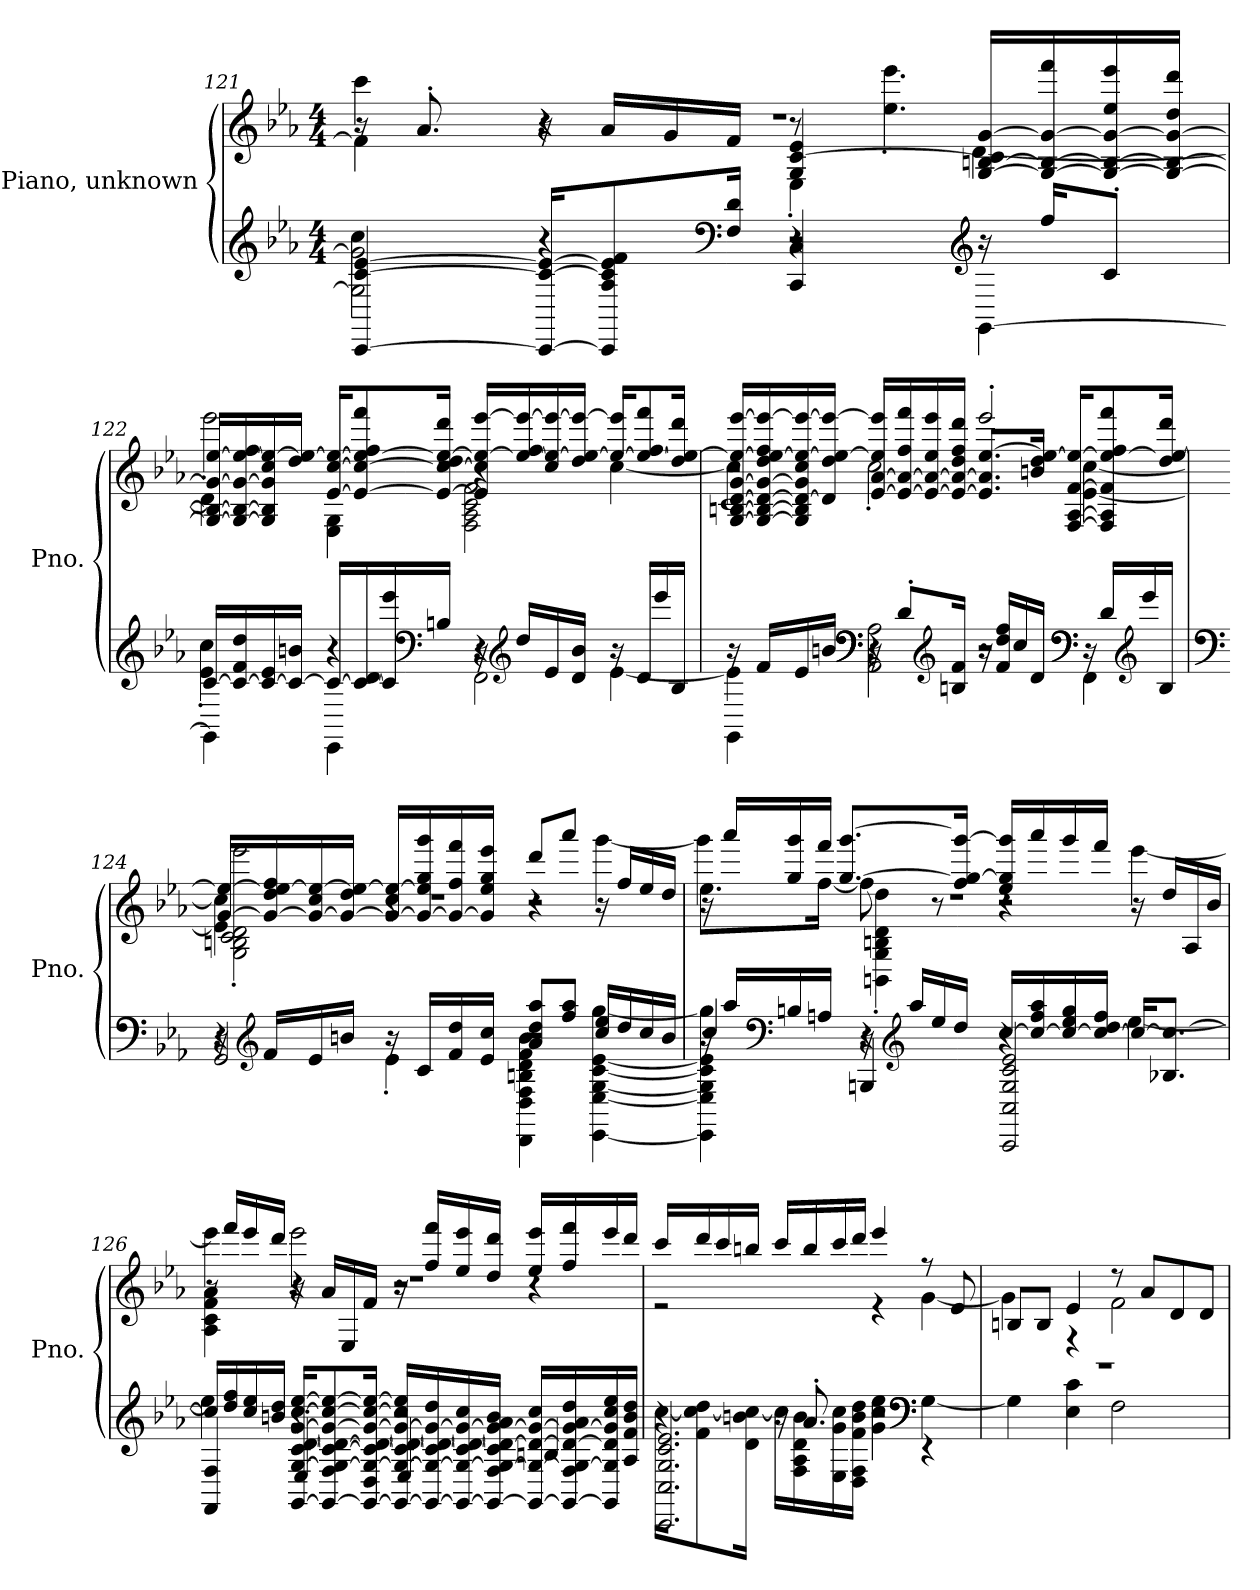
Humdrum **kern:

**kern	**kern
*part1	*part1
*staff2	*staff1
*I"Piano, unknown	*
*I'Pno.	*
!!LO:LB:g=z
*clefG2	*clefG2
*k[b-e-a-]	*k[b-e-a-]
*M4/4	*M4/4
=121	=121
*^	*^
*	*^	*	*^
*	*	*	*	*	*^
[4CC/ [4c/ [4e-/	4cc\	2G\] 2g\]	1r	4ccc\	16r	4f\]
.	.	.	.	.	8.a-'/	.
16CC/_ 16c/_ 16e-/_KL	4r	.	.	4r	16r	4r
8CC/] 8A-/ 8c/] 8e-/] 8f/	.	.	.	.	16a-/LL	.
.	.	.	.	.	16g/	.
*clefF4	*	*	*	*	*	*
16F/ 16d/Jk	.	.	.	.	16f/JJ	.
4CC/ 4C/	2r	4r	.	8r	4G/ [4c/ 4e-/	4E-'\
.	.	.	.	4.ee-\' 4.eee-\'	.	.
*clefG2	*	*	*	*	*	*
16r	.	[4GG\	.	.	[16G/ [16Bn/ 16c/] [16g/LL	[4d\
16ff/KL	.	.	.	.	16G/_ 16B/_ 16g/_ 16fff/	.
8c'/J	.	.	.	.	16G/_ 16B/_ 16g/_ 16ee-/ 16eee-/	.
.	.	.	.	.	16G/_ 16B/_ 16g/_ 16dd/ 16ddd/JJ	.
!!LO:LB:g=z	!!	!!	!!
=122	=122	=122	=122	=122	=122	=122
[16c/LL	4e-\' 4cc\'	4GG\]	1r	2eee-'\	16G/_ 16B/_ 16g/_ [16ee-/LL	4d\]
16c/_ 16f/ 16dd/	.	.	.	.	16G/_ 16B/_ 16g/_ 16ee-/_ 16ff/	.
16c/_ 16e-/	.	.	.	.	16G/] 16B/] 16g/] 16cc/ 16ee-/_	.
16c/_ 16bn/JJ	.	.	.	.	16dd/ 16ee-/_JJ	.
16c/LL_	4r	4EE-\	.	.	[16e-/ [16cc/ 16ee-/_KL	4E-\ 4G\
16c/_ 16d/	.	.	.	.	8e-/_ 8cc/_ 8ee-/_ 8ff/ 8fff/	.
16c/] 16eee-/	.	.	.	.	.	.
*clefF4	*	*	*	*	*	*
16Bn/JJ	.	.	.	.	16e-/_ 16cc/_ 16dd/ 16ee-/_ 16ddd/Jk	.
16r	4r	2FF\	.	4r	16e-/] 16cc/] 16ee-/_ [16eee-/LL	2F\ 2A-\ 2c\ 2f\
*clefG2	*	*	*	*	*	*
16dd/LL	.	.	.	.	16ee-/_ 16ff/ 16eee-/_	.
16e-/	.	.	.	.	16cc/ 16ee-/_ 16eee-/_	.
16d/ 16b/JJ	.	.	.	.	16dd/ 16ee-/_ 16eee-/_JJ	.
16r	[4e-\	.	.	[4cc\	16ee-/_ 16eee-/]KL	.
16d/LL	.	.	.	.	8ee-/_ 8ff/ 8fff/	.
16eee-/	.	.	.	.	.	.
16B/JJ	.	.	.	.	16dd/ 16ee-/_ 16ddd/Jk	.
!!LO:LB:g=z	!!	!!	!!
=123	=123	=123	=123	=123	=123	=123
16r	4e-\]	4GG\	2r	4cc\]	[16G/ [16Bn/ [16d/ [16g/ 16ee-/_ [16eee-/LL	1c
16f/LL	.	.	.	.	16G/_ 16B/_ 16d/_ 16g/_ 16dd/ 16ee-/_ 16ff/ 16eee-/_	.
16e-/	.	.	.	.	16G/] 16B/] 16d/_ 16g/] 16cc/ 16ee-/_ 16eee-/_	.
16bn/JJ	.	.	.	.	16d/] 16dd/ 16ee-/_ 16eee-/_JJ	.
*clefF4	*	*	*	*	*	*
16r	4r	2AA-\ 2A-\	.	2cc'\	[16e-/ [16a-/ 16ee-/] 16eee-/]LL	.
8d'/L	.	.	.	.	16e-/_ 16a-/_ 16ff/ 16fff/	.
.	.	.	.	.	16e-/_ 16a-/_ 16ee-/ 16eee-/	.
*clefG2	*	*	*	*	*	*
16Bn/ 16f/Jk	.	.	.	.	16e-/_ 16a-/_ 16dd/ 16ff/ 16ddd/JJ	.
16r	2r	.	2eee-'/	.	8.e-/] 8.a-/] [8.ee-/L	.
16f/ 16dd/ 16ff/LL	.	.	.	.	.	.
16cc/	.	.	.	.	.	.
16d/JJ	.	.	.	.	16bn/ 16dd/ 16ee-/_Jk	.
*clefF4	*	*	*	*	*	*
16r	.	4FF\	.	[4e-\ [4cc\	[16F/ [16A-/ [16f/ 16ee-/_KL	.
16d/LL	.	.	.	.	8F/] 8A-/] 8f/] 8ee-/_ 8ff/ 8fff/	.
*clefG2	*	*	*	*	*	*
16eee-/	.	.	.	.	.	.
16B/JJ	.	.	.	.	16dd/ 16ee-/_ 16ddd/Jk	.
!!LO:PB:g=z	!!	!!	!!
=124	=124	=124	=124	=124	=124	=124
*clefF4	*	*	*	*	*	*
16r	4r	2GG/	1r	4e-\] 4cc\]	[16g/ 16ee-/_LL	2G\' 2Bn\' 2c\' 2d\' 2eee-\'
*clefG2	*	*	*	*	*	*
16f/LL	.	.	.	.	16g/_ 16dd/ 16ee-/_ 16ff/	.
16e-/	.	.	.	.	16g/_ 16cc/ 16ee-/_	.
16bn/JJ	.	.	.	.	16g/_ 16dd/ 16ee-/_JJ	.
16r	4e-'\	.	.	4r	16g/_ 16cc/ 16ee-/_LL	.
16c/LL	.	.	.	.	16g/_ 16ee-/] 16gg/ 16ggg/	.
16f/ 16dd/	.	.	.	.	16g/_ 16ff/ 16fff/	.
16e-/ 16cc/JJ	.	.	.	.	16g/] 16ee-/ 16gg/ 16eee-/JJ	.
8a-/ 8dd/ 8aa-/L	4DD\ 4D\ 4F\ 4Bn\ 4d\ 4f\ 4b\	2r	.	2r	8ddd/L	4r
8ff/ 8aa-/J	.	.	.	.	8aaa-/J	.
16cc/ 16ee-/LL	[4EE-\ [4E-\ [4G\ [4c\ [4e-\ [4gg\	.	.	.	16r	[4ggg\
16dd/	.	.	.	.	16ff/LL	.
16cc/	.	.	.	.	16ee-/	.
16b/JJ	.	.	.	.	16dd/JJ	.
!!LO:LB:g=z	!!	!!	!!
=125	=125	=125	=125	=125	=125	=125
16r	4EE-\] 4E-\] 4G\] 4c\] 4e-\] 4gg\]	4cc/	1r	8.ee-\L	16r	4ggg\]
16aa-/LL	.	.	.	.	16aaa-/LL	.
*clefF4	*	*	*	*	*	*
16Bn/	.	.	.	.	16gg/ 16ggg/	.
16An/JJ	.	.	.	[16ff\Jk	16fff/JJ	.
16r	4r	4BBBn/	.	8ff\]	[8.gg/ [8.ggg/L	4BBn\' 4G\' 4Bn\' 4d\' 4dd\'
*clefG2	*	*	*	*	*	*
16aa-/LL	.	.	.	.	.	.
16ee-/	.	.	.	8r	.	.
16dd/JJ	.	.	.	.	16ff/ 16gg/_ 16ggg/_Jk	.
[16cc/LL	4r	2CC/ 2C/ 2G/ 2c/ 2e-/	.	4r	16ee-/ 16gg/] 16ggg/]LL	2r
16cc/_ 16ff/ 16aa-/	.	.	.	.	16aaa-/	.
16cc/_ 16ee-/ 16gg/	.	.	.	.	16ggg/	.
16cc/_ 16dd/ 16ff/JJ	.	.	.	.	16fff/JJ	.
16cc/KL_	[4ee-\	.	.	[4eee-\	16r	.
8.B-X/ 8.cc/_J	.	.	.	.	16dd/LL	.
.	.	.	.	.	16A-/	.
.	.	.	.	.	16b-/JJ	.
!!LO:LB:g=z	!!	!!	!!
=126	=126	=126	=126	=126	=126	=126
16cc/LL]	4ee-\]	4FF/ 4F/	1r	4eee-\]	16r	4A-\ 4c\ 4f\ 4a-\
16dd/ 16ff/	.	.	.	.	16fff/LL	.
16cc/ 16ee-/	.	.	.	.	16eee-/	.
16bn/ 16dd/JJ	.	.	.	.	16ddd/JJ	.
[16GG/ [16G/ [16c/ [16d/ [16g/ [16cc/ [16ee-/KL	4r	4E-'/	.	4r	16r	2eee-'\
8GG/_ 8F/ 8G/_ 8c/_ 8d/_ 8g/_ 8cc/_ 8ee-/_	.	.	.	.	16a-/LL	.
.	.	.	.	.	16E-/	.
16GG/_ 16D/ 16G/_ 16c/_ 16d/_ 16g/_ 16cc/_ 16ee-/_Jk	.	.	.	.	16f/JJ	.
16GG/_ 16G/_ 16c/_ 16d/_ 16g/_ 16cc/] 16ee-/]LL	2r	4E-/	.	2r	16r	.
16GG/_ 16G/_ 16c/_ 16d/_ 16g/_ 16dd/	.	.	.	.	16ff/ 16fff/LL	.
16GG/_ 16G/_ 16c/_ 16d/_ 16g/_ 16cc/	.	.	.	.	16ee-/ 16eee-/	.
16GG/_ 16F/ 16G/_ 16c/] 16d/_ 16g/_ 16a-/ 16b/JJ	.	.	.	.	16dd/ 16ddd/JJ	.
16GG/_ 16G/_ 16d/_ 16g/_ 16cc/LL	.	4Bn/	.	.	16ee-/ 16eee-/LL	4r
16GG/_ 16F/ 16G/_ 16d/_ 16g/_ 16a-/ 16dd/	.	.	.	.	16ff/ 16fff/	.
16GG/] 16G/] 16d/] 16g/] 16cc/ 16ee-/	.	.	.	.	16eee-/	.
16A-/ 16f/ 16b/ 16dd/JJ	.	.	.	.	16ddd/JJ	.
*	*	*	*	*v	*v	*v
!!LO:LB:g=z
=127	=127	=127	=127	=127
4r	[16cc\KL	2.CC/ 2.C/ 2.G/ 2.c/ 2.e-/	16ccc/LL	2r
.	8f\ 8cc\_ 8dd\	.	16ddd/	.
.	.	.	16ccc/	.
.	16d\ 16bn\ 16cc\_Jk	.	16bbn/JJ	.
16r	16cc\LL]	.	16ccc/LL	.
8.a-'/	16F\ 16A-\ 16d\ 16b\	.	16bb/	.
.	16E-\ 16g\ 16cc\	.	16ccc/	.
.	16D\ 16F\ 16f\ 16b\ 16dd\JJ	.	16ddd/JJ	.
2r	4g\ 4cc\ 4ee-\	.	4eee-/	4r
*clefF4	*	*	*	*
.	[4G\	4r	8r	[4g\
.	.	.	8e-/	.
*	*v	*v	*	*
=128	=128	=128	=128
1r	4G\]	8Bn/L	4g\]
.	.	8B/J	.
.	4E-\ 4c\	4e-/	4r
.	2F\	8r	2f\
.	.	8a-/L	.
.	.	8d/	.
.	.	8d/J	.
*v	*v	*	*
*	*v	*v
=	=
*-	*-
